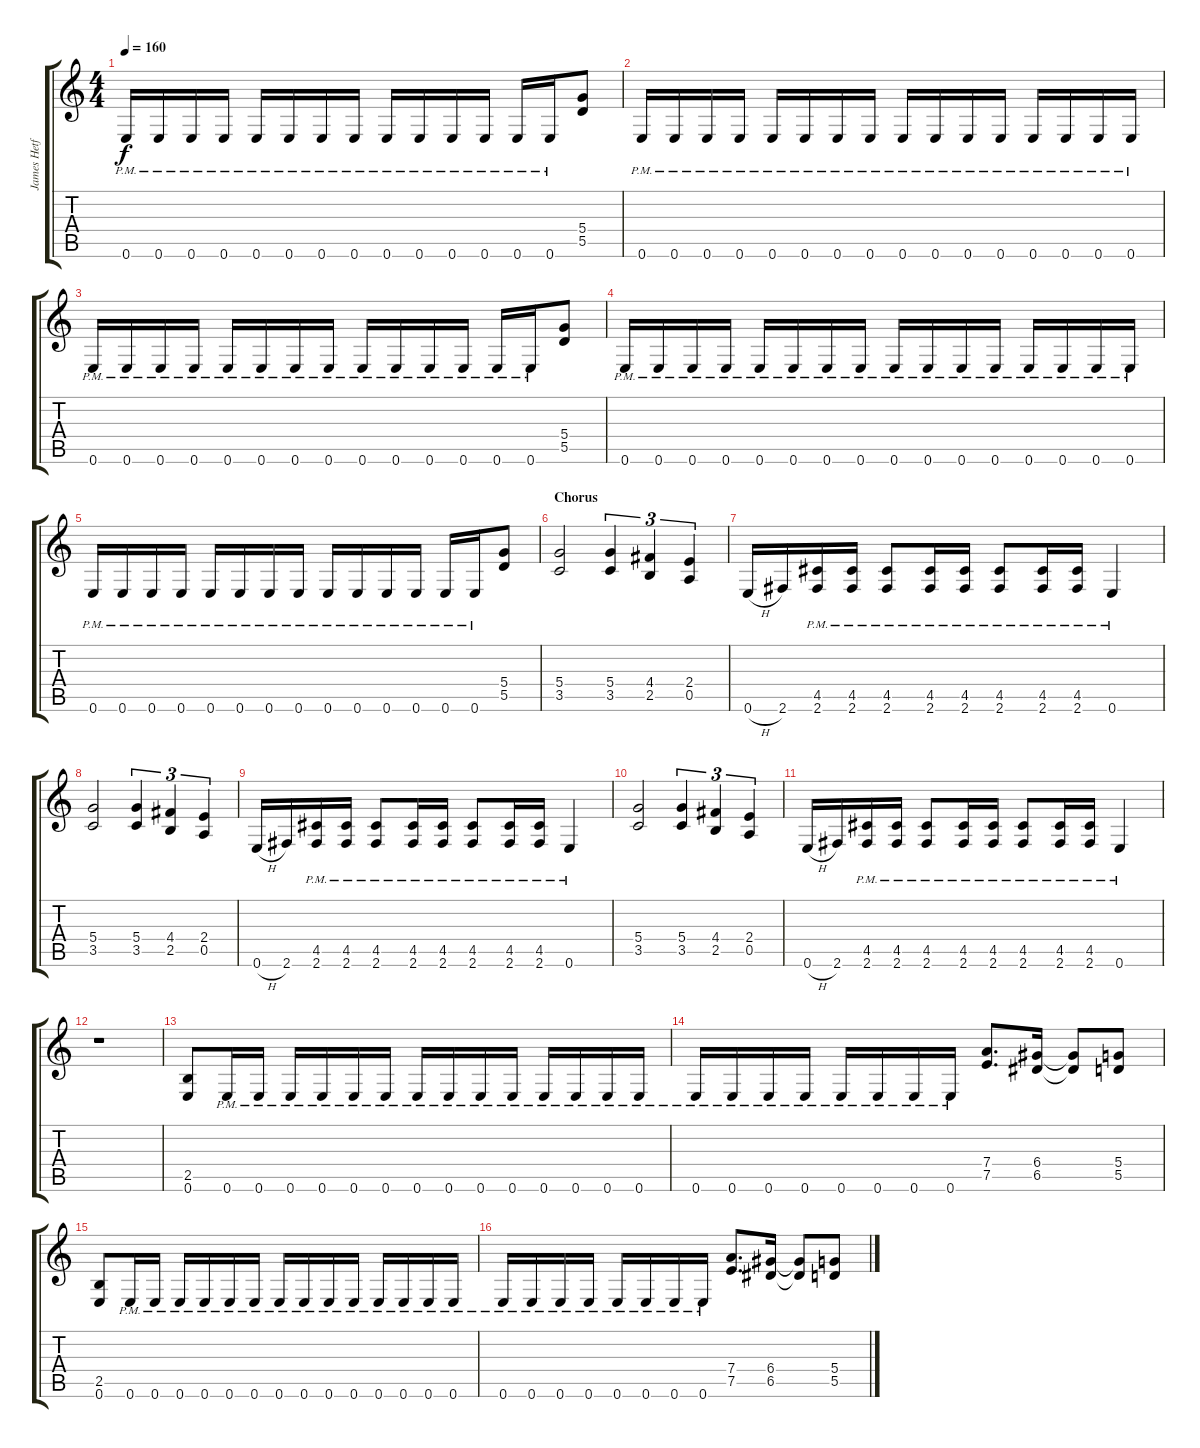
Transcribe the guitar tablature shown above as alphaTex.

\track ("James Hetfield - Rhythm Guitar" "James Hetf") {instrument distortionguitar}
\staff {score tabs}
\tuning (E4 B3 G3 D3 A2 E2) {hide}
\ts (4 4)
\tempo 160
\clef g2
\ks c
0.6{pm}.16{dy f} 0.6{pm}.16 0.6{pm}.16 0.6{pm}.16 0.6{pm}.16 0.6{pm}.16 0.6{pm}.16 0.6{pm}.16 0.6{pm}.16 0.6{pm}.16 0.6{pm}.16 0.6{pm}.16 0.6{pm}.16 0.6{pm}.16 (5.4 5.5).8 |
0.6{pm}.16 0.6{pm}.16 0.6{pm}.16 0.6{pm}.16 0.6{pm}.16 0.6{pm}.16 0.6{pm}.16 0.6{pm}.16 0.6{pm}.16 0.6{pm}.16 0.6{pm}.16 0.6{pm}.16 0.6{pm}.16 0.6{pm}.16 0.6{pm}.16 0.6{pm}.16 |
0.6{pm}.16 0.6{pm}.16 0.6{pm}.16 0.6{pm}.16 0.6{pm}.16 0.6{pm}.16 0.6{pm}.16 0.6{pm}.16 0.6{pm}.16 0.6{pm}.16 0.6{pm}.16 0.6{pm}.16 0.6{pm}.16 0.6{pm}.16 (5.4 5.5).8 |
0.6{pm}.16 0.6{pm}.16 0.6{pm}.16 0.6{pm}.16 0.6{pm}.16 0.6{pm}.16 0.6{pm}.16 0.6{pm}.16 0.6{pm}.16 0.6{pm}.16 0.6{pm}.16 0.6{pm}.16 0.6{pm}.16 0.6{pm}.16 0.6{pm}.16 0.6{pm}.16 |
0.6{pm}.16 0.6{pm}.16 0.6{pm}.16 0.6{pm}.16 0.6{pm}.16 0.6{pm}.16 0.6{pm}.16 0.6{pm}.16 0.6{pm}.16 0.6{pm}.16 0.6{pm}.16 0.6{pm}.16 0.6{pm}.16 0.6{pm}.16 (5.4 5.5).8 |
\section ("" "Chorus")
(5.4 3.5).2 (5.4 3.5).4{tu (3 2)} (4.4 2.5).4{tu (3 2)} (2.4 0.5).4{tu (3 2)} |
0.6{h}.16 2.6.16 (4.5{pm} 2.6{pm}).16 (4.5{pm} 2.6{pm}).16 (4.5{pm} 2.6{pm}).8 (4.5{pm} 2.6{pm}).16 (4.5{pm} 2.6{pm}).16 (4.5{pm} 2.6{pm}).8 (4.5{pm} 2.6{pm}).16 (4.5{pm} 2.6{pm}).16 0.6{pm}.4 |
(5.4 3.5).2 (5.4 3.5).4{tu (3 2)} (4.4 2.5).4{tu (3 2)} (2.4 0.5).4{tu (3 2)} |
0.6{h}.16 2.6.16 (4.5{pm} 2.6{pm}).16 (4.5{pm} 2.6{pm}).16 (4.5{pm} 2.6{pm}).8 (4.5{pm} 2.6{pm}).16 (4.5{pm} 2.6{pm}).16 (4.5{pm} 2.6{pm}).8 (4.5{pm} 2.6{pm}).16 (4.5{pm} 2.6{pm}).16 0.6{pm}.4 |
(5.4 3.5).2 (5.4 3.5).4{tu (3 2)} (4.4 2.5).4{tu (3 2)} (2.4 0.5).4{tu (3 2)} |
0.6{h}.16 2.6.16 (4.5{pm} 2.6{pm}).16 (4.5{pm} 2.6{pm}).16 (4.5{pm} 2.6{pm}).8 (4.5{pm} 2.6{pm}).16 (4.5{pm} 2.6{pm}).16 (4.5{pm} 2.6{pm}).8 (4.5{pm} 2.6{pm}).16 (4.5{pm} 2.6{pm}).16 0.6{pm}.4 |
r.1 |
(2.5 0.6).8 0.6{pm}.16 0.6{pm}.16 0.6{pm}.16 0.6{pm}.16 0.6{pm}.16 0.6{pm}.16 0.6{pm}.16 0.6{pm}.16 0.6{pm}.16 0.6{pm}.16 0.6{pm}.16 0.6{pm}.16 0.6{pm}.16 0.6{pm}.16 |
0.6{pm}.16 0.6{pm}.16 0.6{pm}.16 0.6{pm}.16 0.6{pm}.16 0.6{pm}.16 0.6{pm}.16 0.6{pm}.16 (7.4 7.5).8{d} (6.4 6.5).16 (6.4{t} 6.5{t}).8 (5.4 5.5).8 |
(2.5 0.6).8 0.6{pm}.16 0.6{pm}.16 0.6{pm}.16 0.6{pm}.16 0.6{pm}.16 0.6{pm}.16 0.6{pm}.16 0.6{pm}.16 0.6{pm}.16 0.6{pm}.16 0.6{pm}.16 0.6{pm}.16 0.6{pm}.16 0.6{pm}.16 |
0.6{pm}.16 0.6{pm}.16 0.6{pm}.16 0.6{pm}.16 0.6{pm}.16 0.6{pm}.16 0.6{pm}.16 0.6{pm}.16 (7.4 7.5).8{d} (6.4 6.5).16 (6.4{t} 6.5{t}).8 (5.4 5.5).8
